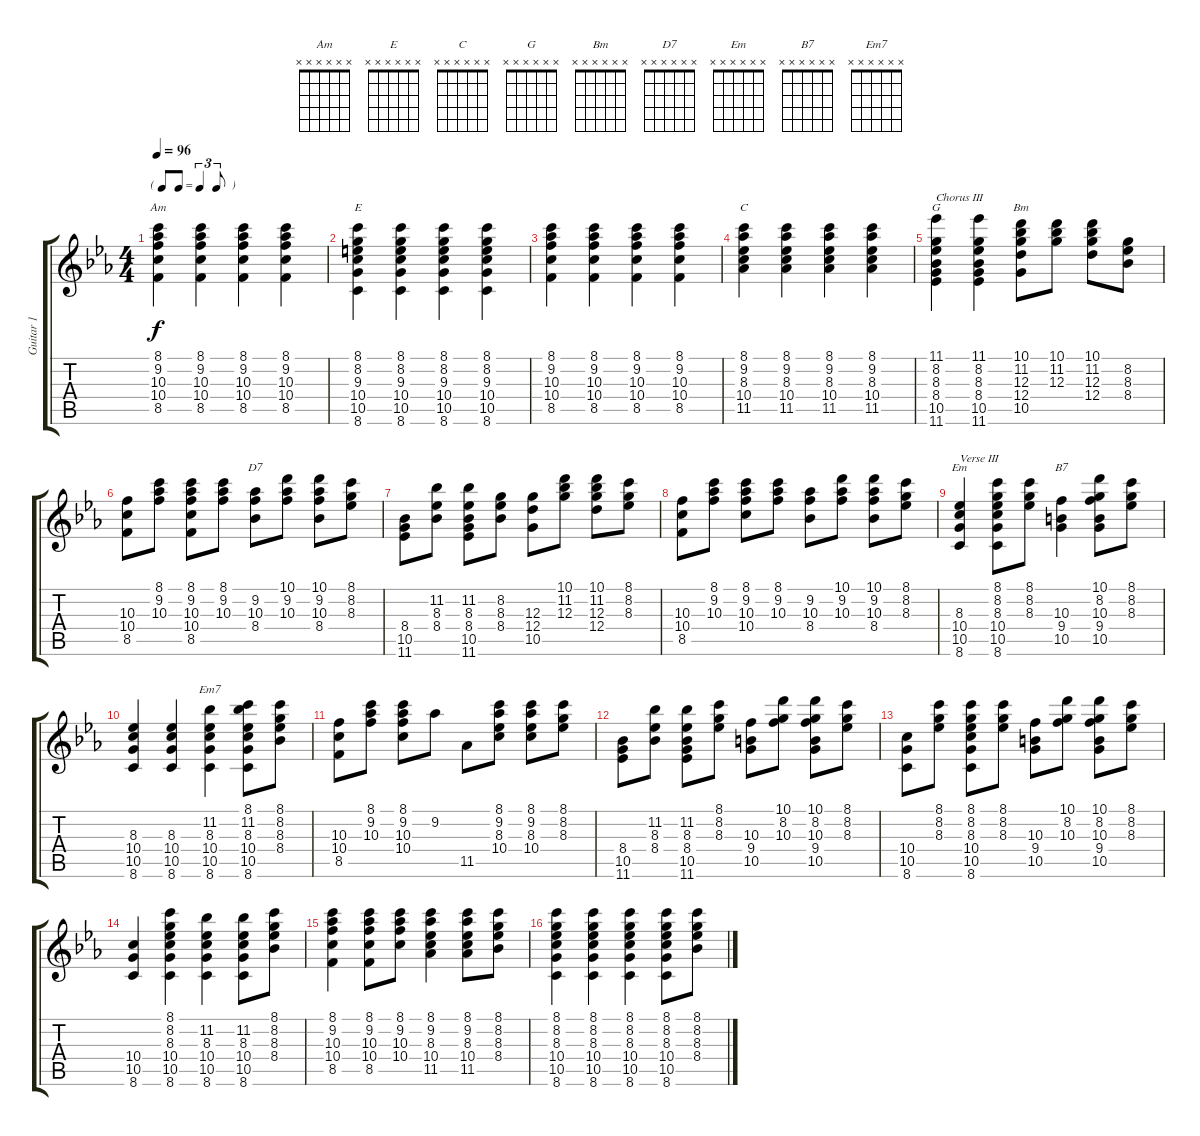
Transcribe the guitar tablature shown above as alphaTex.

\track ("Guitar 1" "Guitar 1") {instrument acousticguitarsteel}
\staff {score tabs}
\tuning (E4 B3 G3 D3 A2 E2) {hide}
\chord ("Am" x x x x x x) {firstfret 0}
\chord ("E" x x x x x x) {firstfret 0}
\chord ("C" x x x x x x) {firstfret 0}
\chord ("G" x x x x x x) {firstfret 0}
\chord ("Bm" x x x x x x) {firstfret 0}
\chord ("D7" x x x x x x) {firstfret 0}
\chord ("Em" x x x x x x) {firstfret 0}
\chord ("B7" x x x x x x) {firstfret 0}
\chord ("Em7" x x x x x x) {firstfret 0}
\ts (4 4)
\tf triplet8th
\tempo 96
\clef g2
\ks cminor
(8.1 9.2 10.3 10.4 8.5).4{ch "Am" dy f} (8.1 9.2 10.3 10.4 8.5).4 (8.1 9.2 10.3 10.4 8.5).4 (8.1 9.2 10.3 10.4 8.5).4 |
(8.1 8.2 9.3 10.4 10.5 8.6).4{ch "E"} (8.1 8.2 9.3 10.4 10.5 8.6).4 (8.1 8.2 9.3 10.4 10.5 8.6).4 (8.1 8.2 9.3 10.4 10.5 8.6).4 |
(8.1 9.2 10.3 10.4 8.5).4 (8.1 9.2 10.3 10.4 8.5).4 (8.1 9.2 10.3 10.4 8.5).4 (8.1 9.2 10.3 10.4 8.5).4 |
(8.1 9.2 8.3 10.4 11.5).4{ch "C"} (8.1 9.2 8.3 10.4 11.5).4 (8.1 9.2 8.3 10.4 11.5).4 (8.1 9.2 8.3 10.4 11.5).4 |
(11.1 8.2 8.3 8.4 10.5 11.6).4{ch "G" txt "Chorus III"} (11.1 8.2 8.3 8.4 10.5 11.6).4 (10.1 11.2 12.3 12.4 10.5).8{ch "Bm"} (10.1 11.2 12.3).8 (10.1 11.2 12.3 12.4).8 (8.2 8.3 8.4).8 |
(10.3 10.4 8.5).8 (8.1 9.2 10.3).8 (8.1 9.2 10.3 10.4 8.5).8 (8.1 9.2 10.3).8 (9.2 10.3 8.4).8{ch "D7"} (10.1 9.2 10.3).8 (10.1 9.2 10.3 8.4).8 (8.1 8.2 8.3).8 |
(8.4 10.5 11.6).8 (11.2 8.3 8.4).8 (11.2 8.3 8.4 10.5 11.6).8 (8.2 8.3 8.4).8 (12.3 12.4 10.5).8 (10.1 11.2 12.3).8 (10.1 11.2 12.3 12.4).8 (8.1 8.2 8.3).8 |
(10.3 10.4 8.5).8 (8.1 9.2 10.3).8 (8.1 9.2 10.3 10.4).8 (8.1 9.2 10.3).8 (9.2 10.3 8.4).8 (10.1 9.2 10.3).8 (10.1 9.2 10.3 8.4).8 (8.1 8.2 8.3).8 |
(8.3 10.4 10.5 8.6).4{ch "Em" txt "Verse III"} (8.1 8.2 8.3 10.4 10.5 8.6).8 (8.1 8.2 8.3).8 (10.3 9.4 10.5).4{ch "B7"} (10.1 8.2 10.3 9.4 10.5).8 (8.1 8.2 8.3).8 |
(8.3 10.4 10.5 8.6).4 (8.3 10.4 10.5 8.6).4 (11.2 8.3 10.4 10.5 8.6).4{ch "Em7"} (8.1 11.2 8.3 10.4 10.5 8.6).8 (8.1 8.2 8.3 8.4).8 |
(10.3 10.4 8.5).8 (8.1 9.2 10.3).8 (8.1 9.2 10.3 10.4).8 9.2.8 11.5.8 (8.1 9.2 8.3 10.4).8 (8.1 9.2 8.3 10.4).8 (8.1 8.2 8.3).8 |
(8.4 10.5 11.6).8 (11.2 8.3 8.4).8 (11.2 8.3 8.4 10.5 11.6).8 (8.1 8.2 8.3).8 (10.3 9.4 10.5).8 (10.1 8.2 10.3).8 (10.1 8.2 10.3 9.4 10.5).8 (8.1 8.2 8.3).8 |
(10.4 10.5 8.6).8 (8.1 8.2 8.3).8 (8.1 8.2 8.3 10.4 10.5 8.6).8 (8.1 8.2 8.3).8 (10.3 9.4 10.5).8 (10.1 8.2 10.3).8 (10.1 8.2 10.3 9.4 10.5).8 (8.1 8.2 8.3).8 |
(10.4 10.5 8.6).4 (8.1 8.2 8.3 10.4 10.5 8.6).4 (11.2 8.3 10.4 10.5 8.6).4 (11.2 8.3 10.4 10.5 8.6).8 (8.1 8.2 8.3 8.4).8 |
(8.1 9.2 10.3 10.4 8.5).4 (8.1 9.2 10.3 10.4 8.5).8 (8.1 9.2 10.3 10.4).8 (8.1 9.2 8.3 10.4 11.5).4 (8.1 9.2 8.3 10.4 11.5).8 (8.1 8.2 8.3 8.4).8 |
(8.1 8.2 8.3 10.4 10.5 8.6).4 (8.1 8.2 8.3 10.4 10.5 8.6).4 (8.1 8.2 8.3 10.4 10.5 8.6).4 (8.1 8.2 8.3 10.4 10.5 8.6).8 (8.1 8.2 8.3 8.4).8
